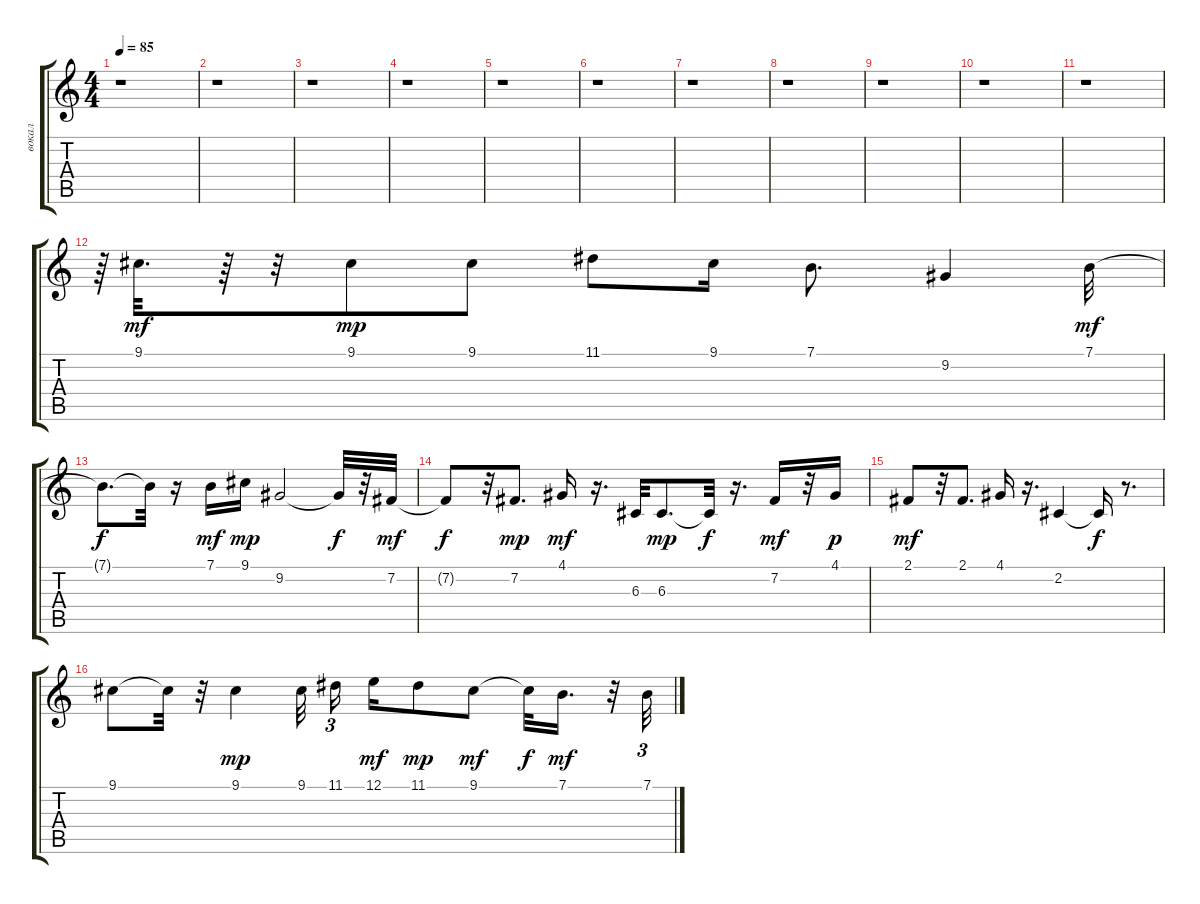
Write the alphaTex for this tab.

\track ("вокал" "вокал") {instrument pad4choir}
\staff {score tabs}
\tuning (E4 B3 G3 D3 A2 E2) {hide}
\ts (4 4)
\tempo 85
\clef g2
\ks c
r.1{dy f} |
r.1 |
r.1 |
r.1 |
r.1 |
r.1 |
r.1 |
r.1 |
r.1 |
r.1 |
r.1 |
r.64{tu (3 2)} 9.1.32{d dy mf} r.64 r.32 9.1.8{dy mp} 9.1.8 11.1.8 9.1.16 7.1.8{d} 9.2.4 7.1.32{dy mf} |
7.1{t}.8{d dy f} 7.1{t}.32 r.16 7.1.16{dy mf} 9.1.16{dy mp} 9.2.2 9.2{t}.32{dy f} r.32 7.2.32{dy mf} |
7.2{t}.8{dy f} r.32 7.2.8{d dy mp} 4.1.16{dy mf} r.16{d} 6.3.32 6.3.8{d dy mp} 6.3{t}.32{dy f} r.16{d} 7.2.16{dy mf} r.32 4.1.16{dy p} |
2.1.8{dy mf} r.32 2.1.8{d} 4.1.16 r.16{d} 2.2.4 2.2{t}.16{dy f} r.8{d} |
9.1.8 9.1{t}.32 r.32 9.1.4{dy mp} 9.1.32 11.1.16{tu (3 2)} 12.1.16{dy mf} 11.1.8{dy mp} 9.1.8{dy mf} 9.1{t}.32{dy f} 7.1.16{d dy mf} r.32 7.1.32{tu (3 2)}
